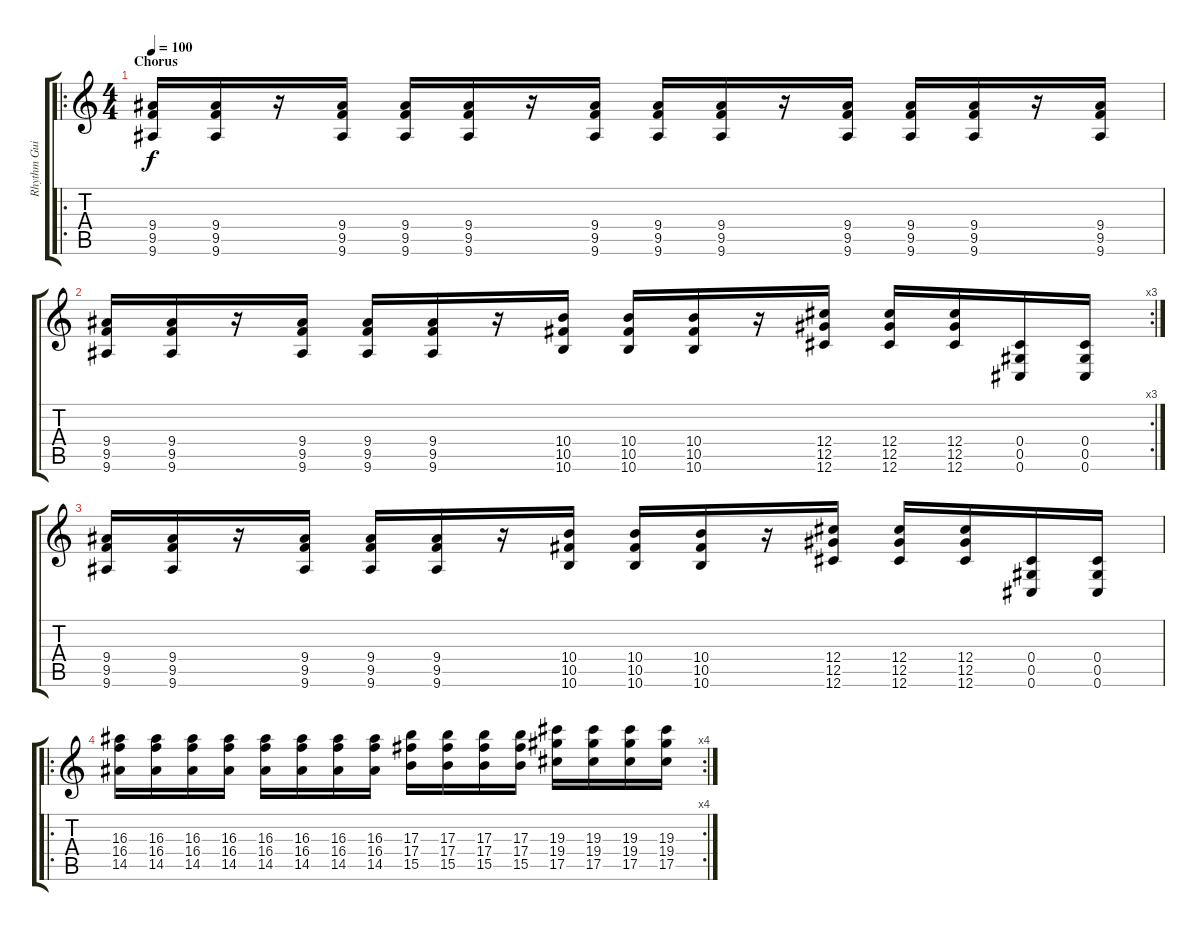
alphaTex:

\track ("Rhythm Guitar" "Rhythm Gui") {instrument distortionguitar}
\staff {score tabs}
\tuning (Eb4 Bb3 Gb3 Db3 Ab2 Db2) {hide}
\ro
\ts (4 4)
\section ("" "Chorus")
\tempo 100
\clef g2
\ks c
(9.4 9.5 9.6).16{dy f} (9.4 9.5 9.6).16 r.16 (9.4 9.5 9.6).16 (9.4 9.5 9.6).16 (9.4 9.5 9.6).16 r.16 (9.4 9.5 9.6).16 (9.4 9.5 9.6).16 (9.4 9.5 9.6).16 r.16 (9.4 9.5 9.6).16 (9.4 9.5 9.6).16 (9.4 9.5 9.6).16 r.16 (9.4 9.5 9.6).16 |
\rc 3
(9.4 9.5 9.6).16 (9.4 9.5 9.6).16 r.16 (9.4 9.5 9.6).16 (9.4 9.5 9.6).16 (9.4 9.5 9.6).16 r.16 (10.4 10.5 10.6).16 (10.4 10.5 10.6).16 (10.4 10.5 10.6).16 r.16 (12.4 12.5 12.6).16 (12.4 12.5 12.6).16 (12.4 12.5 12.6).16 (0.4 0.5 0.6).16 (0.4 0.5 0.6).16 |
(9.4 9.5 9.6).16 (9.4 9.5 9.6).16 r.16 (9.4 9.5 9.6).16 (9.4 9.5 9.6).16 (9.4 9.5 9.6).16 r.16 (10.4 10.5 10.6).16 (10.4 10.5 10.6).16 (10.4 10.5 10.6).16 r.16 (12.4 12.5 12.6).16 (12.4 12.5 12.6).16 (12.4 12.5 12.6).16 (0.4 0.5 0.6).16 (0.4 0.5 0.6).16 |
\ro
\rc 4
(16.3 16.4 14.5).16 (16.3 16.4 14.5).16 (16.3 16.4 14.5).16 (16.3 16.4 14.5).16 (16.3 16.4 14.5).16 (16.3 16.4 14.5).16 (16.3 16.4 14.5).16 (16.3 16.4 14.5).16 (17.3 17.4 15.5).16 (17.3 17.4 15.5).16 (17.3 17.4 15.5).16 (17.3 17.4 15.5).16 (19.3 19.4 17.5).16 (19.3 19.4 17.5).16 (19.3 19.4 17.5).16 (19.3 19.4 17.5).16
